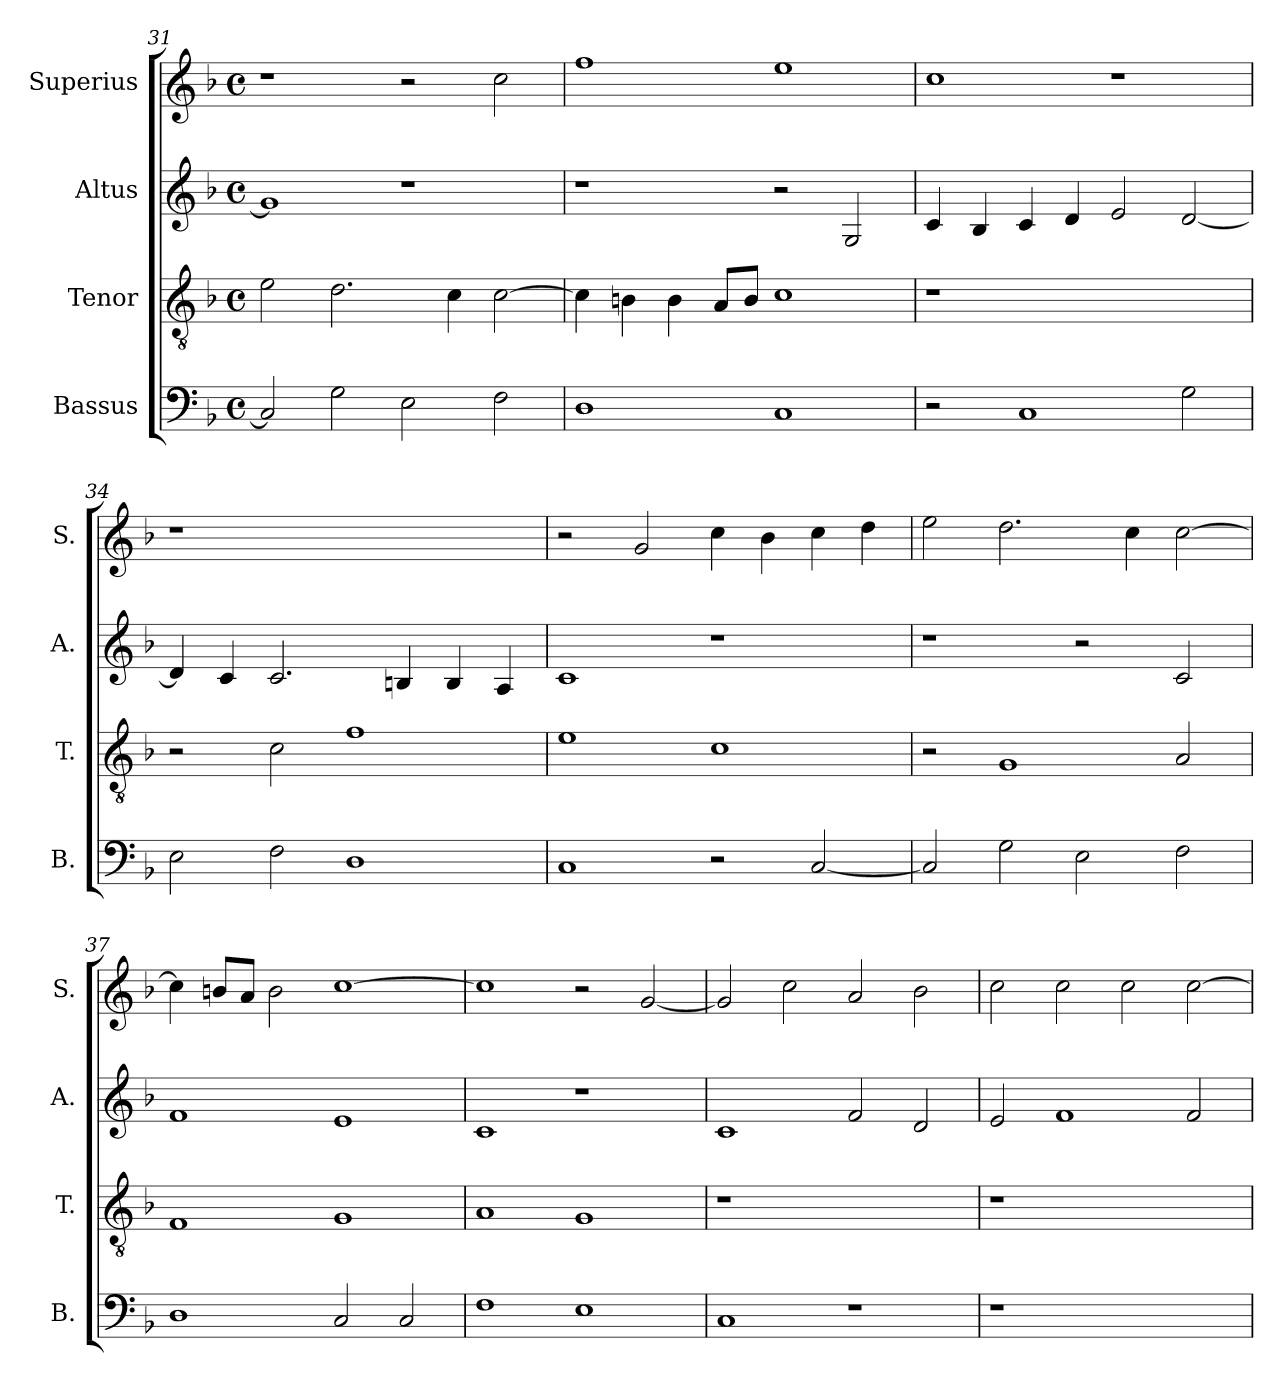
**kern	**kern	**kern	**kern
*part4	*part3	*part2	*part1
*staff4	*staff3	*staff2	*staff1
*I"Bassus	*I"Tenor	*I"Altus	*I"Superius
*I'B.	*I'T.	*I'A.	*I'S.
*clefF4	*clefGv2	*clefG2	*clefG2
*	*ITrd7c12	*	*
*k[b-]	*k[b-]	*k[b-]	*k[b-]
*F:	*F:	*F:	*F:
*M4/4	*M4/4	*M4/4	*M4/4
*met(c)	*met(c)	*met(c)	*met(c)
=31	=31	=31	=31
2Ci/]	2Ei\	1gi]	1r
2Gi\	2.Di\	.	.
2Ei\	.	1r	2r
.	4Ci\	.	.
2Fi\	[>2Ci\	.	2cci\
=32	=32	=32	=32
1Di	4Ci\]	1r	1ffi
.	4BBni\	.	.
.	4BBi\	.	.
.	8AAi/L	.	.
.	8BBi/J	.	.
1Ci	1Ci	2r	1eei
.	.	2Gi/	.
!!LO:PB:g=z
=33	=33	=33	=33
!	!LO:N:vis=1	!	!
2r	1r	4ci/	1cci
.	.	4B-i/	.
1Ci	.	4ci/	.
.	.	4di/	.
.	1ryy	2ei/	1r
2Gi\	.	[<2di/	.
=34	=34	=34	=34
!	!	!	!LO:N:vis=1
2Ei\	2r	4di/]	1r
.	.	4ci/	.
2Fi\	2Ci\	2.ci/	.
1Di	1Fi	.	1ryy
.	.	4Bni/	.
.	.	4Bi/	.
.	.	4Ai/	.
=35	=35	=35	=35
1Ci	1Ei	1ci	2r
.	.	.	2gi/
2r	1Ci	1r	4cci\
.	.	.	4b-i\
[<2Ci/	.	.	4cci\
.	.	.	4ddi\
=36	=36	=36	=36
2Ci/]	2r	1r	2eei\
2Gi\	1GGi	.	2.ddi\
2Ei\	.	2r	.
.	.	.	4cci\
2Fi\	2AAi/	2ci/	[>2cci\
!!LO:LB:g=z
=37	=37	=37	=37
1Di	1FFi	1fi	4cci\]
.	.	.	8bni/L
.	.	.	8ai/J
.	.	.	2bi\
2Ci/	1GGi	1ei	[>1cci
2Ci/	.	.	.
=38	=38	=38	=38
1Fi	1AAi	1ci	1cci]
1Ei	1GGi	1r	2r
.	.	.	[<2gi/
=39	=39	=39	=39
!	!LO:N:vis=1	!	!
1Ci	1r	1ci	2gi/]
.	.	.	2cci\
1r	1ryy	2fi/	2ai/
.	.	2di/	2b-i\
=40	=40	=40	=40
!LO:N:vis=1	!LO:N:vis=1	!	!
1r	1r	2ei/	2cci\
.	.	1fi	2cci\
1ryy	1ryy	.	2cci\
.	.	2fi/	[>2cci\
=	=	=	=
*-	*-	*-	*-
